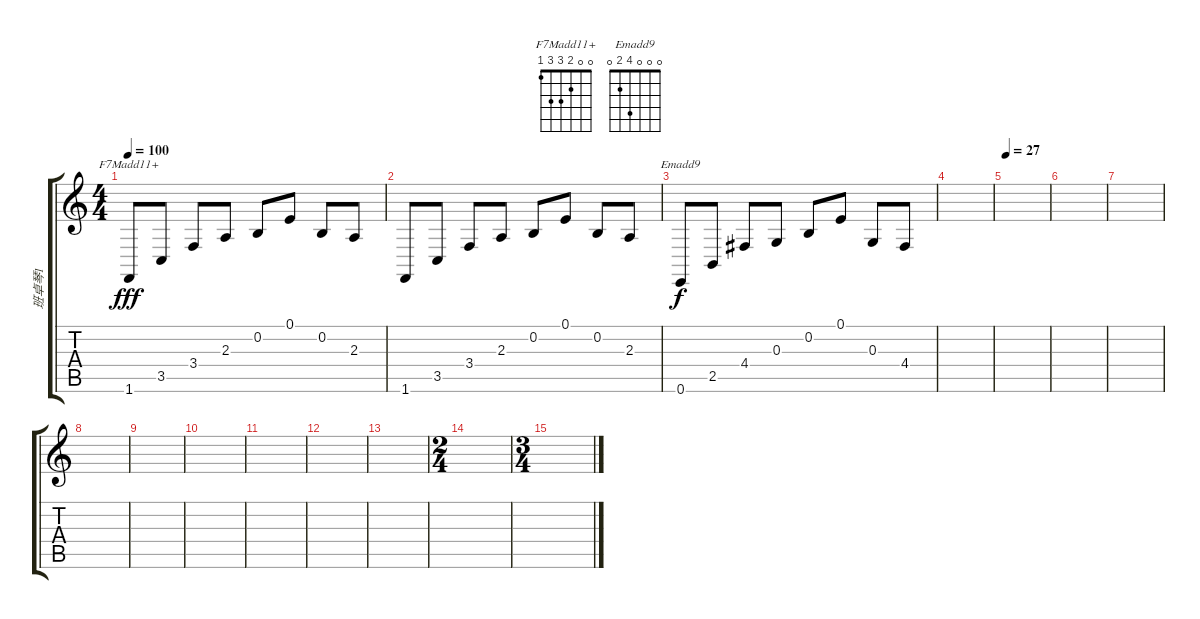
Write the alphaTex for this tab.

\track ("班卓琴1" "班卓琴1") {instrument sitar}
\staff {score tabs}
\tuning (E4 B3 G3 D3 A2 E2) {hide}
\chord ("F7Madd11+" 0 0 2 3 3 1)
\chord ("Emadd9" 0 0 0 4 2 0)
\ts (4 4)
\tempo 100
\clef g2
\ks c
1.6.8{ch "F7Madd11+" dy fff} 3.5.8 3.4.8 2.3.8 0.2.8 0.1.8 0.2.8 2.3.8 |
1.6.8 3.5.8 3.4.8 2.3.8 0.2.8 0.1.8 0.2.8 2.3.8 |
0.6.8{ch "Emadd9" dy f} 2.5.8 4.4.8 0.3.8 0.2.8 0.1.8 0.3.8 4.4.8 |
|
\tempo 27
|
|
|
|
|
|
|
|
|
\ts (2 4)
|
\ts (3 4)
